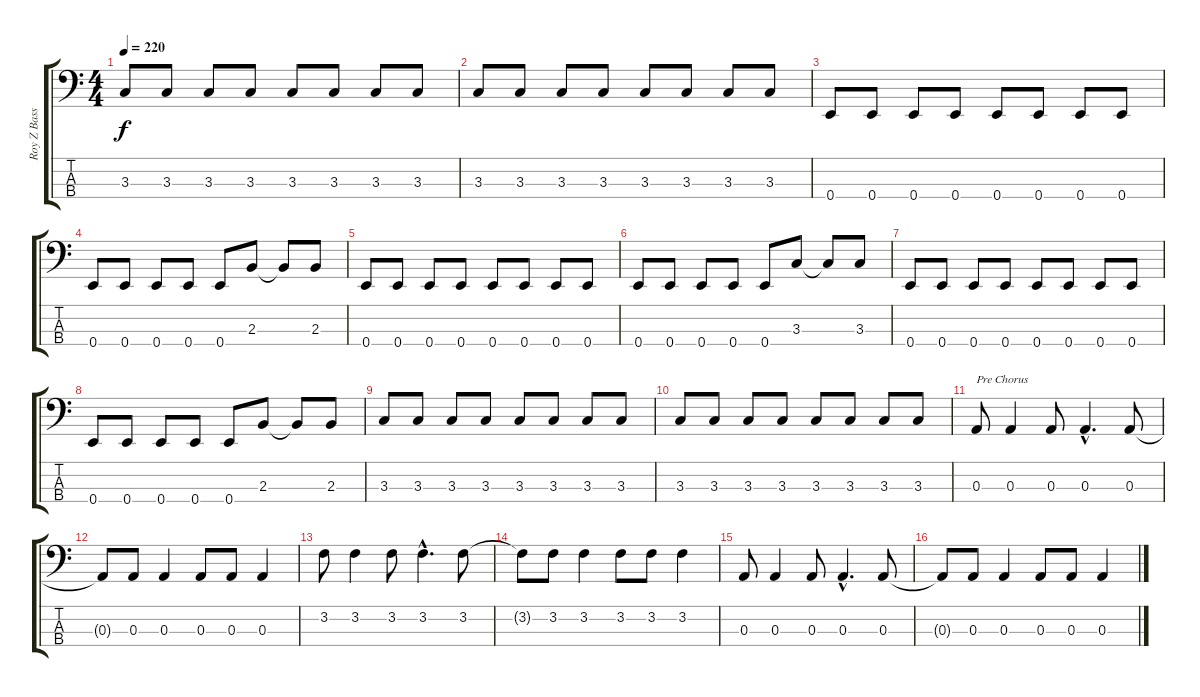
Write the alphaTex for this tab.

\track ("Roy Z Bass" "Roy Z Bass") {instrument electricbasspick}
\staff {score tabs}
\tuning (G2 D2 A1 E1) {hide}
\ts (4 4)
\tempo 220
\clef f4
\ks c
3.3.8{dy f} 3.3.8 3.3.8 3.3.8 3.3.8 3.3.8 3.3.8 3.3.8 |
3.3.8 3.3.8 3.3.8 3.3.8 3.3.8 3.3.8 3.3.8 3.3.8 |
0.4.8 0.4.8 0.4.8 0.4.8 0.4.8 0.4.8 0.4.8 0.4.8 |
0.4.8 0.4.8 0.4.8 0.4.8 0.4.8 2.3.8 2.3{t}.8 2.3.8 |
0.4.8 0.4.8 0.4.8 0.4.8 0.4.8 0.4.8 0.4.8 0.4.8 |
0.4.8 0.4.8 0.4.8 0.4.8 0.4.8 3.3.8 3.3{t}.8 3.3.8 |
0.4.8 0.4.8 0.4.8 0.4.8 0.4.8 0.4.8 0.4.8 0.4.8 |
0.4.8 0.4.8 0.4.8 0.4.8 0.4.8 2.3.8 2.3{t}.8 2.3.8 |
3.3.8 3.3.8 3.3.8 3.3.8 3.3.8 3.3.8 3.3.8 3.3.8 |
3.3.8 3.3.8 3.3.8 3.3.8 3.3.8 3.3.8 3.3.8 3.3.8 |
0.3.8{txt "Pre Chorus"} 0.3.4 0.3.8 0.3{hac}.4{d} 0.3.8 |
0.3{t}.8 0.3.8 0.3.4 0.3.8 0.3.8 0.3.4 |
3.2.8 3.2.4 3.2.8 3.2{hac}.4{d} 3.2.8 |
3.2{t}.8 3.2.8 3.2.4 3.2.8 3.2.8 3.2.4 |
0.3.8 0.3.4 0.3.8 0.3{hac}.4{d} 0.3.8 |
0.3{t}.8 0.3.8 0.3.4 0.3.8 0.3.8 0.3.4
